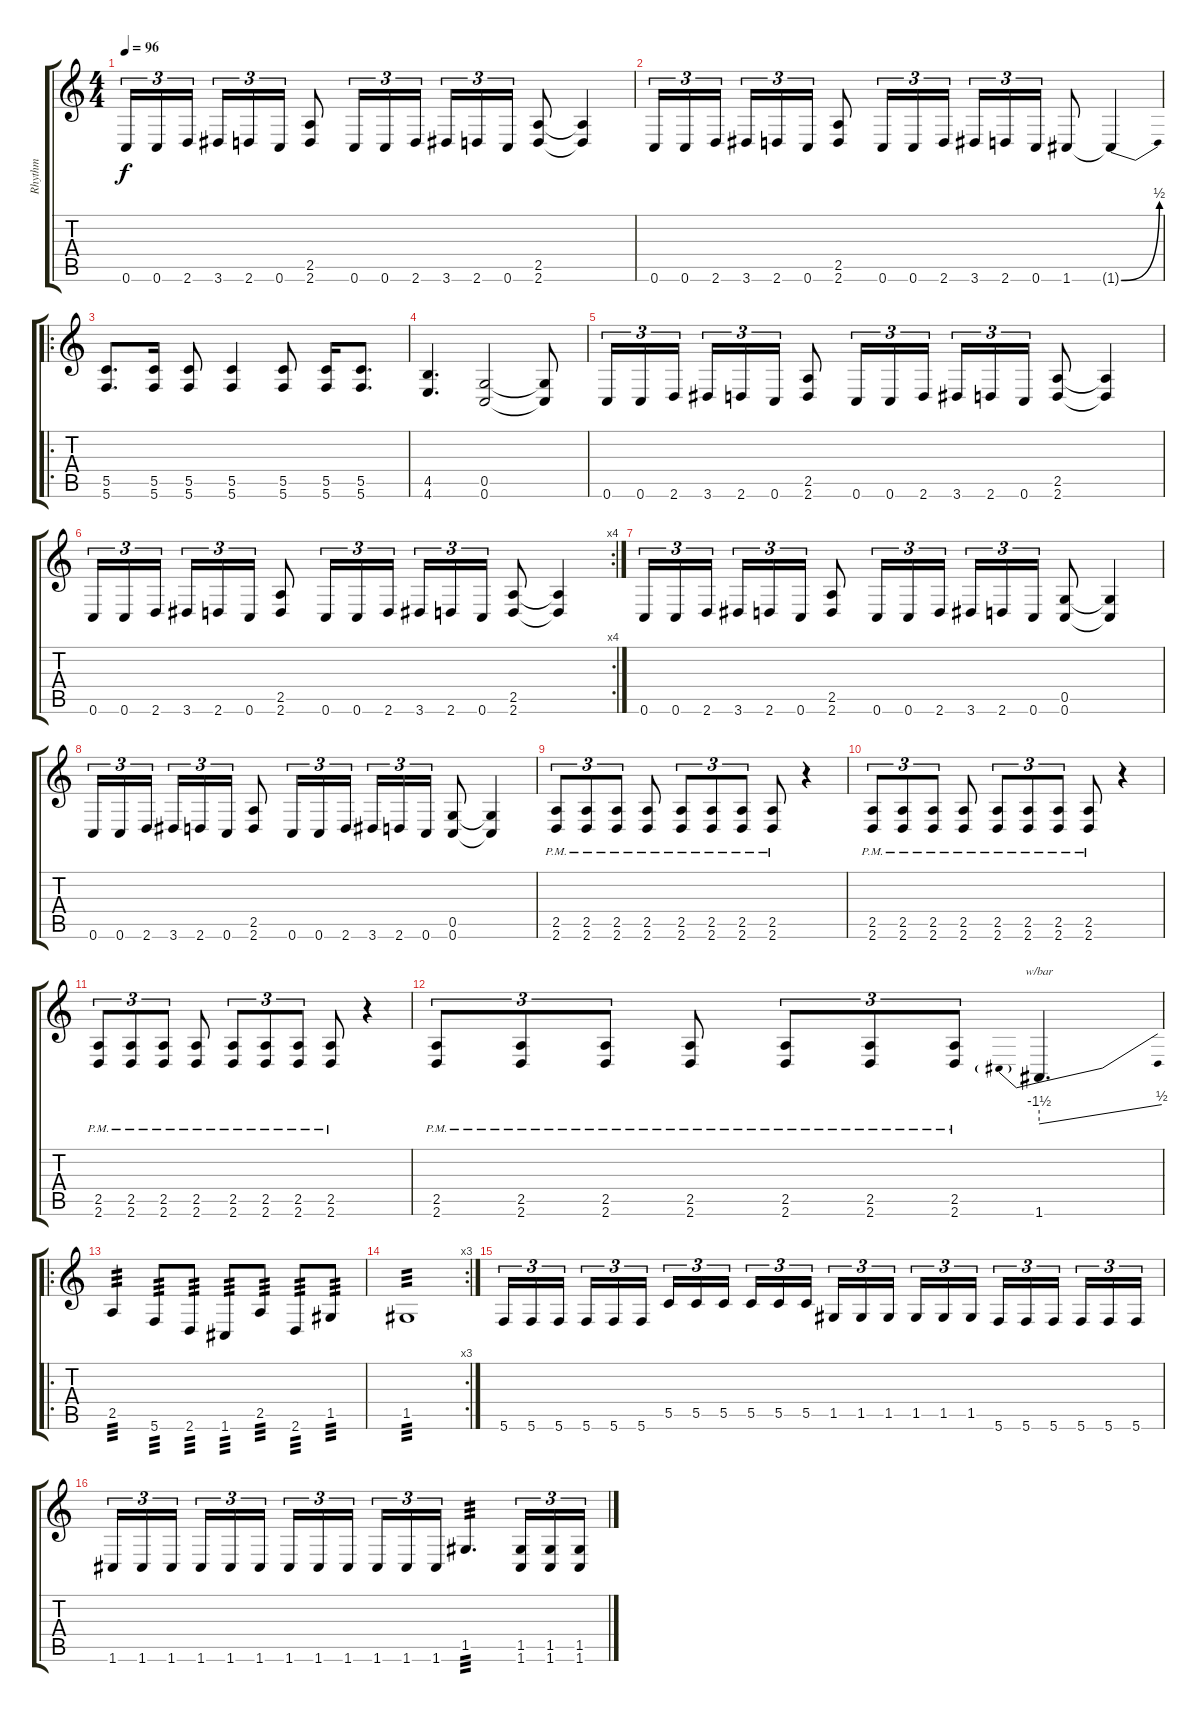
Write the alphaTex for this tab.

\track ("Rhythm" "Rhythm") {instrument overdrivenguitar}
\staff {score tabs}
\tuning (D4 A3 F3 C3 G2 C2) {hide}
\ts (4 4)
\tempo 96
\clef g2
\ks c
0.6.16{tu (3 2) dy f} 0.6.16{tu (3 2)} 2.6.16{tu (3 2) beam splitsecondary} 3.6.16{tu (3 2)} 2.6.16{tu (3 2)} 0.6.16{tu (3 2)} (2.5 2.6).8 0.6.16{tu (3 2)} 0.6.16{tu (3 2)} 2.6.16{tu (3 2)} 3.6.16{tu (3 2)} 2.6.16{tu (3 2)} 0.6.16{tu (3 2)} (2.5 2.6).8 (2.5{t} 2.6{t}).4 |
0.6.16{tu (3 2)} 0.6.16{tu (3 2)} 2.6.16{tu (3 2) beam splitsecondary} 3.6.16{tu (3 2)} 2.6.16{tu (3 2)} 0.6.16{tu (3 2)} (2.5 2.6).8 0.6.16{tu (3 2)} 0.6.16{tu (3 2)} 2.6.16{tu (3 2)} 3.6.16{tu (3 2)} 2.6.16{tu (3 2)} 0.6.16{tu (3 2)} 1.6.8 1.6{be (bend 0 0 60 2) t}.4 |
\ro
(5.5 5.6).8{d} (5.5 5.6).16 (5.5 5.6).8 (5.5 5.6).4 (5.5 5.6).8 (5.5 5.6).16 (5.5 5.6).8{d} |
(4.5 4.6).4{d} (0.5 0.6).2 (0.5{t} 0.6{t}).8 |
0.6.16{tu (3 2)} 0.6.16{tu (3 2)} 2.6.16{tu (3 2) beam splitsecondary} 3.6.16{tu (3 2)} 2.6.16{tu (3 2)} 0.6.16{tu (3 2)} (2.5 2.6).8 0.6.16{tu (3 2)} 0.6.16{tu (3 2)} 2.6.16{tu (3 2)} 3.6.16{tu (3 2)} 2.6.16{tu (3 2)} 0.6.16{tu (3 2)} (2.5 2.6).8 (2.5{t} 2.6{t}).4 |
\rc 4
0.6.16{tu (3 2)} 0.6.16{tu (3 2)} 2.6.16{tu (3 2) beam splitsecondary} 3.6.16{tu (3 2)} 2.6.16{tu (3 2)} 0.6.16{tu (3 2)} (2.5 2.6).8 0.6.16{tu (3 2)} 0.6.16{tu (3 2)} 2.6.16{tu (3 2)} 3.6.16{tu (3 2)} 2.6.16{tu (3 2)} 0.6.16{tu (3 2)} (2.5 2.6).8 (2.5{t} 2.6{t}).4 |
0.6.16{tu (3 2)} 0.6.16{tu (3 2)} 2.6.16{tu (3 2) beam splitsecondary} 3.6.16{tu (3 2)} 2.6.16{tu (3 2)} 0.6.16{tu (3 2)} (2.5 2.6).8 0.6.16{tu (3 2)} 0.6.16{tu (3 2)} 2.6.16{tu (3 2)} 3.6.16{tu (3 2)} 2.6.16{tu (3 2)} 0.6.16{tu (3 2)} (0.5 0.6).8 (0.5{t} 0.6{t}).4 |
0.6.16{tu (3 2)} 0.6.16{tu (3 2)} 2.6.16{tu (3 2) beam splitsecondary} 3.6.16{tu (3 2)} 2.6.16{tu (3 2)} 0.6.16{tu (3 2)} (2.5 2.6).8 0.6.16{tu (3 2)} 0.6.16{tu (3 2)} 2.6.16{tu (3 2)} 3.6.16{tu (3 2)} 2.6.16{tu (3 2)} 0.6.16{tu (3 2)} (0.5 0.6).8 (0.5{t} 0.6{t}).4 |
(2.5{pm} 2.6{pm}).8{tu (3 2)} (2.5{pm} 2.6{pm}).8{tu (3 2)} (2.5{pm} 2.6{pm}).8{tu (3 2)} (2.5{pm} 2.6{pm}).8 (2.5{pm} 2.6{pm}).8{tu (3 2)} (2.5{pm} 2.6{pm}).8{tu (3 2)} (2.5{pm} 2.6{pm}).8{tu (3 2)} (2.5{pm} 2.6{pm}).8 r.4 |
(2.5{pm} 2.6{pm}).8{tu (3 2)} (2.5{pm} 2.6{pm}).8{tu (3 2)} (2.5{pm} 2.6{pm}).8{tu (3 2)} (2.5{pm} 2.6{pm}).8 (2.5{pm} 2.6{pm}).8{tu (3 2)} (2.5{pm} 2.6{pm}).8{tu (3 2)} (2.5{pm} 2.6{pm}).8{tu (3 2)} (2.5{pm} 2.6{pm}).8 r.4 |
(2.5{pm} 2.6{pm}).8{tu (3 2)} (2.5{pm} 2.6{pm}).8{tu (3 2)} (2.5{pm} 2.6{pm}).8{tu (3 2)} (2.5{pm} 2.6{pm}).8 (2.5{pm} 2.6{pm}).8{tu (3 2)} (2.5{pm} 2.6{pm}).8{tu (3 2)} (2.5{pm} 2.6{pm}).8{tu (3 2)} (2.5{pm} 2.6{pm}).8 r.4 |
(2.5{pm} 2.6{pm}).8{tu (3 2)} (2.5{pm} 2.6{pm}).8{tu (3 2)} (2.5{pm} 2.6{pm}).8{tu (3 2)} (2.5{pm} 2.6{pm}).8 (2.5{pm} 2.6{pm}).8{tu (3 2)} (2.5{pm} 2.6{pm}).8{tu (3 2)} (2.5{pm} 2.6{pm}).8{tu (3 2)} 1.6.4{d tbe (predivedive default 0 -6 60 2)} |
\ro
2.5.4{tp 3} 5.6.8{tp 3} 2.6.8{tp 3} 1.6.8{tp 3} 2.5.8{tp 3} 2.6.8{tp 3} 1.5.8{tp 3} |
\rc 3
1.5.1{tp 3} |
5.6.16{tu (3 2)} 5.6.16{tu (3 2)} 5.6.16{tu (3 2) beam splitsecondary} 5.6.16{tu (3 2)} 5.6.16{tu (3 2)} 5.6.16{tu (3 2)} 5.5.16{tu (3 2)} 5.5.16{tu (3 2)} 5.5.16{tu (3 2) beam splitsecondary} 5.5.16{tu (3 2)} 5.5.16{tu (3 2)} 5.5.16{tu (3 2)} 1.5.16{tu (3 2)} 1.5.16{tu (3 2)} 1.5.16{tu (3 2) beam splitsecondary} 1.5.16{tu (3 2)} 1.5.16{tu (3 2)} 1.5.16{tu (3 2)} 5.6.16{tu (3 2)} 5.6.16{tu (3 2)} 5.6.16{tu (3 2) beam splitsecondary} 5.6.16{tu (3 2)} 5.6.16{tu (3 2)} 5.6.16{tu (3 2)} |
1.6.16{tu (3 2)} 1.6.16{tu (3 2)} 1.6.16{tu (3 2) beam splitsecondary} 1.6.16{tu (3 2)} 1.6.16{tu (3 2)} 1.6.16{tu (3 2)} 1.6.16{tu (3 2)} 1.6.16{tu (3 2)} 1.6.16{tu (3 2) beam splitsecondary} 1.6.16{tu (3 2)} 1.6.16{tu (3 2)} 1.6.16{tu (3 2)} 1.5.4{d tp 3} (1.5 1.6).16{tu (3 2)} (1.5 1.6).16{tu (3 2)} (1.5 1.6).16{tu (3 2)}
